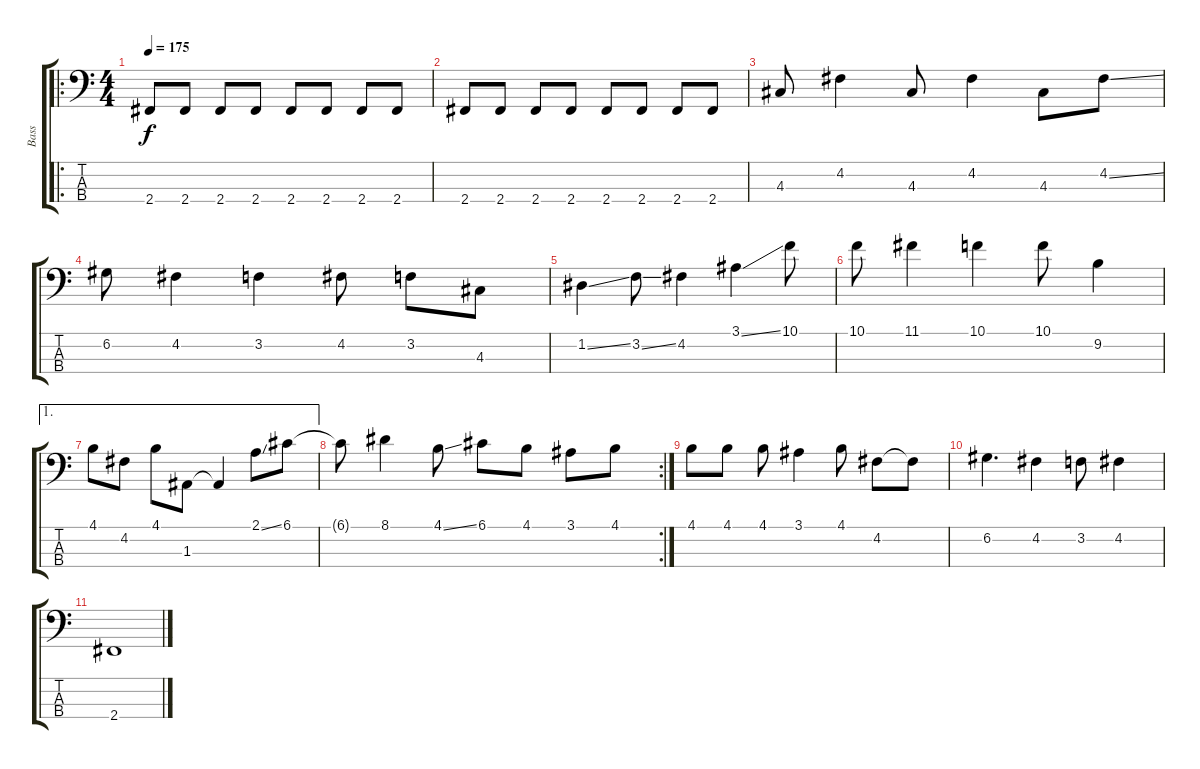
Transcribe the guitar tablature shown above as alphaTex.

\track ("Bass" "Bass") {instrument electricbasspick}
\staff {score tabs}
\tuning (G2 D2 A1 E1) {hide}
\ro
\ts (4 4)
\tempo 175
\clef f4
\ks c
2.4.8{dy f} 2.4.8 2.4.8 2.4.8 2.4.8 2.4.8 2.4.8 2.4.8 |
2.4.8 2.4.8 2.4.8 2.4.8 2.4.8 2.4.8 2.4.8 2.4.8 |
4.3.8 4.2.4 4.3.8 4.2.4 4.3.8 4.2{ss}.8 |
6.2.8 4.2.4 3.2.4 4.2.8 3.2.8 4.3.8 |
1.2{ss}.4 3.2{ss}.8 4.2.4 3.1{ss}.4 10.1.8 |
10.1.8 11.1.4 10.1.4 10.1.8 9.2.4 |
\ae 1
4.1.8 4.2.8 4.1.8 1.3.8 1.3{t}.4 2.1{ss}.8 6.1.8 |
\rc 2
6.1{t}.8 8.1.4 4.1{ss}.8 6.1.8 4.1.8 3.1.8 4.1.8 |
4.1.8 4.1.8 4.1.8 3.1.4 4.1.8 4.2.8 4.2{t}.8 |
6.2.4{d} 4.2.4 3.2.8 4.2.4 |
2.4.1
